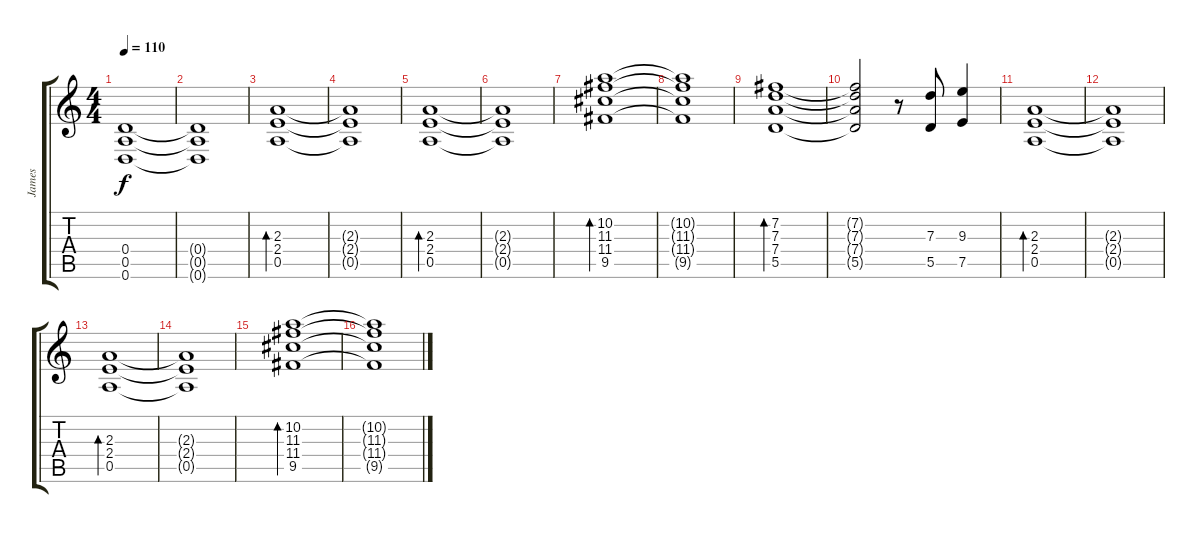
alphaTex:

\track ("James" "James") {instrument electricguitarjazz}
\staff {score tabs}
\tuning (E4 B3 G3 D3 A2 D2) {hide}
\ts (4 4)
\tempo 110
\clef g2
\ks c
(0.4 0.5 0.6).1{dy f} |
(0.4{t} 0.5{t} 0.6{t}).1 |
(2.3 2.4 0.5).1{bd 480 instrument electricguitarjazz} |
(2.3{t} 2.4{t} 0.5{t}).1 |
(2.3 2.4 0.5).1{bd 480} |
(2.3{t} 2.4{t} 0.5{t}).1 |
(10.2 11.3 11.4 9.5).1{bd 240} |
(10.2{t} 11.3{t} 11.4{t} 9.5{t}).1 |
(7.2 7.3 7.4 5.5).1{bd 240} |
(7.2{t} 7.3{t} 7.4{t} 5.5{t}).2 r.8 (7.3 5.5).8 (9.3 7.5).4 |
(2.3 2.4 0.5).1{bd 120} |
(2.3{t} 2.4{t} 0.5{t}).1 |
(2.3 2.4 0.5).1{bd 120} |
(2.3{t} 2.4{t} 0.5{t}).1 |
(10.2 11.3 11.4 9.5).1{bd 120} |
(10.2{t} 11.3{t} 11.4{t} 9.5{t}).1
